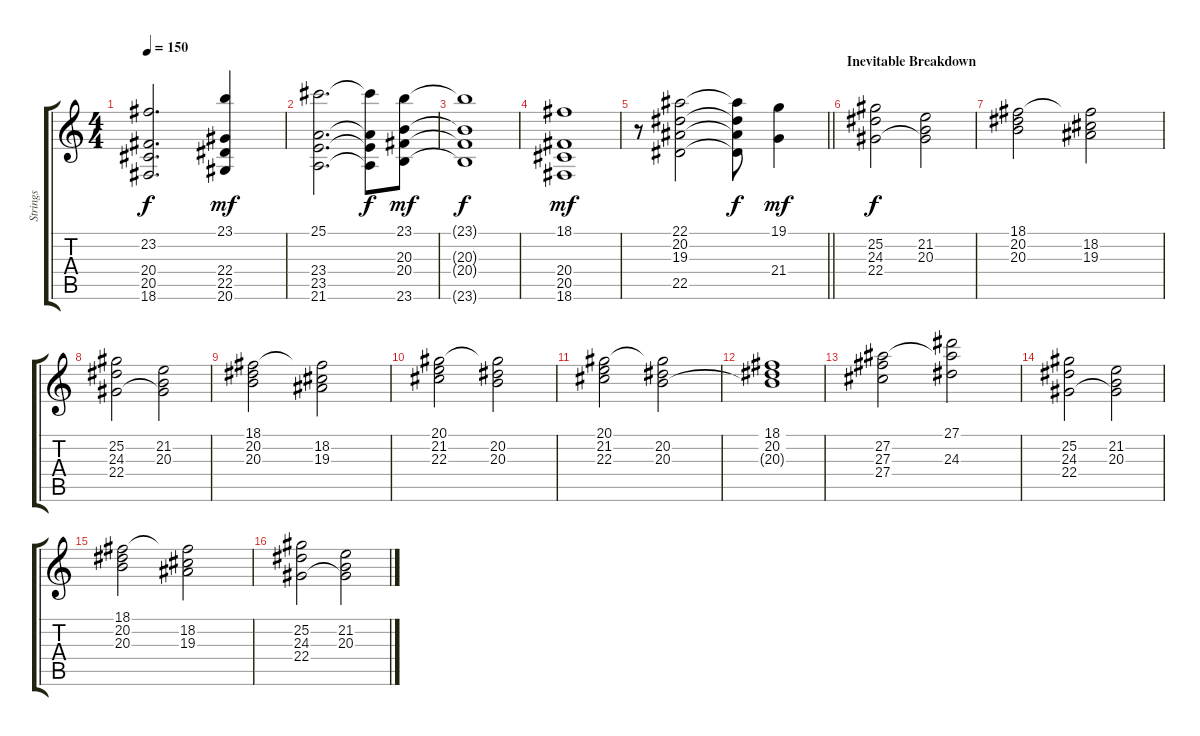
\track ("Strings" "Strings") {instrument stringensemble1}
\staff {score tabs}
\tuning (C4 G3 Eb3 Bb2 F2 C2) {hide}
\ts (4 4)
\tempo 150
\clef g2
\ks c
(23.2{t} 20.4{t} 20.5{t} 18.6{t}).2{d dy f} (23.1 22.4 22.5 20.6).4{dy mf} |
(25.1 23.4 23.5 21.6).2{d} (25.1{t} 23.4{t} 23.5{t} 21.6{t}).8{dy f} (23.1 20.3 20.4 23.6).8{dy mf} |
(23.1{t} 20.3{t} 20.4{t} 23.6{t}).1{dy f} |
(18.1 20.4 20.5 18.6).1{dy mf} |
\barLineRight lightlight
r.8 (22.1 20.2 19.3 22.5).2 (22.1{t} 20.2{t} 19.3{t} 22.5{t}).8{dy f} (19.1 21.4).4{dy mf} |
\section ("" "Inevitable Breakdown")
(25.2 24.3 22.4).2{dy f} (21.2 20.3 22.4{t}).2 |
(18.1 20.2 20.3).2 (18.1{t} 18.2 19.3).2 |
(25.2 24.3 22.4).2 (21.2 20.3 22.4{t}).2 |
(18.1 20.2 20.3).2 (18.1{t} 18.2 19.3).2 |
(20.1 21.2 22.3).2 (20.1{t} 20.2 20.3).2 |
(20.1 21.2 22.3).2 (20.1{t} 20.2 20.3).2 |
(18.1 20.2 20.3{t}).1 |
(27.2 27.3 27.4).2 (27.1 27.2{t} 24.3).2 |
(25.2 24.3 22.4).2 (21.2 20.3 22.4{t}).2 |
(18.1 20.2 20.3).2 (18.1{t} 18.2 19.3).2 |
(25.2 24.3 22.4).2 (21.2 20.3 22.4{t}).2
